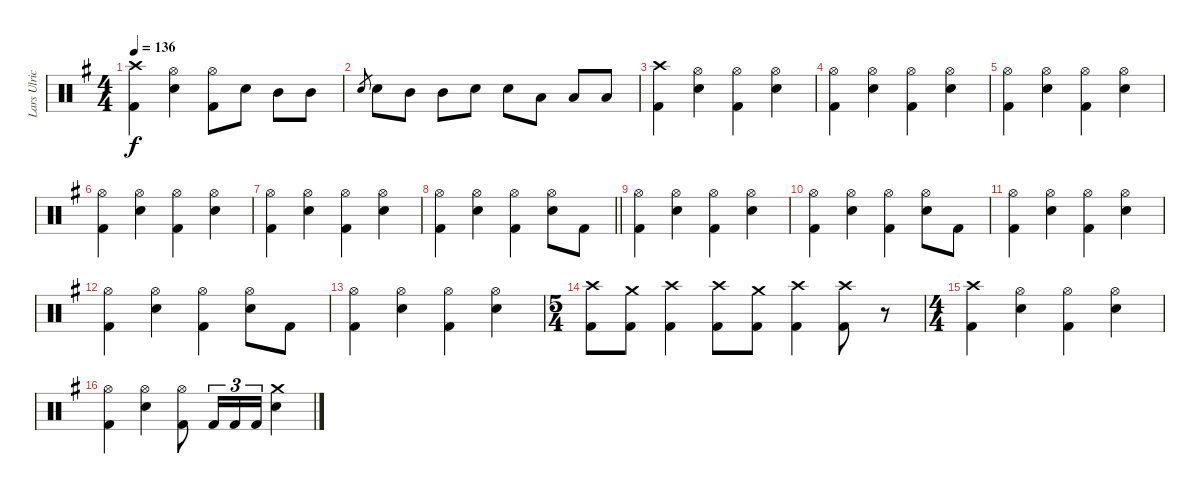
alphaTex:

\track ("Lars Ulrich" "Lars Ulric") {instrument percussion}
\staff {score}
\articulation defaults
\ts (4 4)
\tempo 136
\clef neutral
\ks eminor
("Crash high (hit)" "Kick (hit) 2").4{dy f} ("Hi-Hat (open)" "Snare (hit) 2").4 ("Hi-Hat (open)" "Kick (hit) 2").8 "Snare (hit) 2".8 "Mid Tom (hit)".8 "Mid Tom (hit)".8 |
"Snare (hit) 2".8{gr} "Snare (hit) 2".8 "Mid Tom (hit)".8 "Mid Tom (hit)".8 "Snare (hit) 2".8 "Snare (hit) 2".8 "Low Tom (hit)".8 "Low Tom (hit)".8 "Low Tom (hit)".8 |
("Crash high (hit)" "Kick (hit) 2").4 ("Hi-Hat (open)" "Snare (hit) 2").4 ("Hi-Hat (open)" "Kick (hit) 2").4 ("Hi-Hat (open)" "Snare (hit) 2").4 |
("Hi-Hat (open)" "Kick (hit) 2").4 ("Hi-Hat (open)" "Snare (hit) 2").4 ("Hi-Hat (open)" "Kick (hit) 2").4 ("Hi-Hat (open)" "Snare (hit) 2").4 |
("Hi-Hat (open)" "Kick (hit) 2").4 ("Hi-Hat (open)" "Snare (hit) 2").4 ("Hi-Hat (open)" "Kick (hit) 2").4 ("Hi-Hat (open)" "Snare (hit) 2").4 |
("Hi-Hat (open)" "Kick (hit) 2").4 ("Hi-Hat (open)" "Snare (hit) 2").4 ("Hi-Hat (open)" "Kick (hit) 2").4 ("Hi-Hat (open)" "Snare (hit) 2").4 |
("Hi-Hat (open)" "Kick (hit) 2").4 ("Hi-Hat (open)" "Snare (hit) 2").4 ("Hi-Hat (open)" "Kick (hit) 2").4 ("Hi-Hat (open)" "Snare (hit) 2").4 |
\barLineRight lightlight
("Hi-Hat (open)" "Kick (hit) 2").4 ("Hi-Hat (open)" "Snare (hit) 2").4 ("Hi-Hat (open)" "Kick (hit) 2").4 ("Hi-Hat (open)" "Snare (hit) 2").8 "Kick (hit) 2".8 |
("Hi-Hat (open)" "Kick (hit) 2").4 ("Hi-Hat (open)" "Snare (hit) 2").4 ("Hi-Hat (open)" "Kick (hit) 2").4 ("Hi-Hat (open)" "Snare (hit) 2").4 |
("Hi-Hat (open)" "Kick (hit) 2").4 ("Hi-Hat (open)" "Snare (hit) 2").4 ("Hi-Hat (open)" "Kick (hit) 2").4 ("Hi-Hat (open)" "Snare (hit) 2").8 "Kick (hit) 2".8 |
("Hi-Hat (open)" "Kick (hit) 2").4 ("Hi-Hat (open)" "Snare (hit) 2").4 ("Hi-Hat (open)" "Kick (hit) 2").4 ("Hi-Hat (open)" "Snare (hit) 2").4 |
("Hi-Hat (open)" "Kick (hit) 2").4 ("Hi-Hat (open)" "Snare (hit) 2").4 ("Hi-Hat (open)" "Kick (hit) 2").4 ("Hi-Hat (open)" "Snare (hit) 2").8 "Kick (hit) 2".8 |
("Hi-Hat (open)" "Kick (hit) 2").4 ("Hi-Hat (open)" "Snare (hit) 2").4 ("Hi-Hat (open)" "Kick (hit) 2").4 ("Hi-Hat (open)" "Snare (hit) 2").4 |
\ts (5 4)
("Crash high (hit)" "Kick (hit) 2").8 ("Crash medium (hit)" "Kick (hit) 2").8 ("Crash high (hit)" "Kick (hit) 2").4 ("Crash high (hit)" "Kick (hit) 2").8 ("Crash medium (hit)" "Kick (hit) 2").8 ("Crash high (hit)" "Kick (hit) 2").4 ("Crash high (hit)" "Kick (hit) 2").8 r.8{volume 0} |
\ts (4 4)
("Crash high (hit)" "Kick (hit) 2").4{volume 16} ("Hi-Hat (open)" "Snare (hit) 2").4 ("Hi-Hat (open)" "Kick (hit) 2").4 ("Hi-Hat (open)" "Snare (hit) 2").4 |
("Hi-Hat (open)" "Kick (hit) 2").4 ("Hi-Hat (open)" "Snare (hit) 2").4 ("Hi-Hat (open)" "Kick (hit) 2").8 "Kick (hit) 2".16{tu (3 2)} "Kick (hit) 2".16{tu (3 2)} "Kick (hit) 2".16{tu (3 2)} ("Crash medium (hit)" "Snare (hit) 2").4
